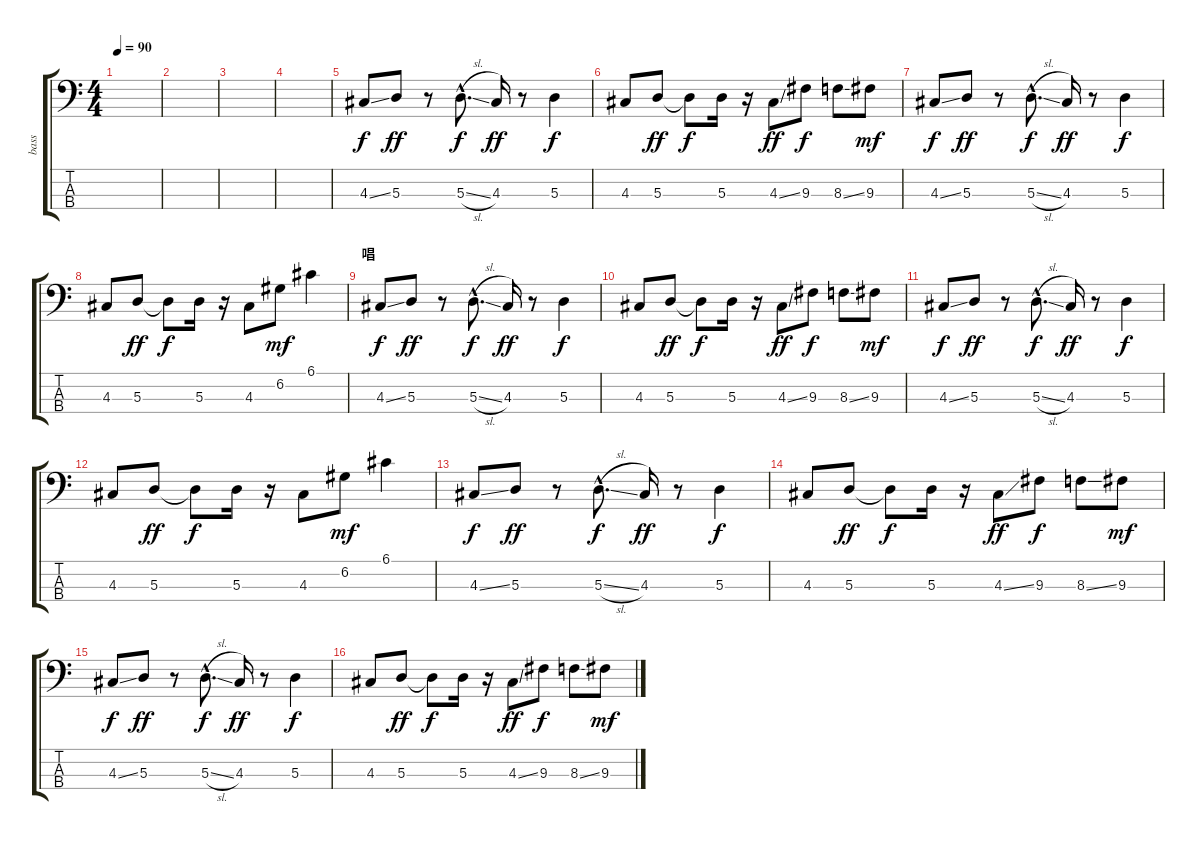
\track ("bass" "bass") {instrument electricbassfinger}
\staff {score tabs}
\tuning (G2 D2 A1 E1) {hide}
\ts (4 4)
\tempo 90
\clef f4
\ks c
|
|
|
|
4.3{ss}.8 5.3.8{dy ff} r.8 5.3{sl hac}.8{d dy f} 4.3.16{dy ff} r.8 5.3.4{dy f} |
4.3.8 5.3.8{dy ff} 5.3{t}.8{dy f} 5.3.16 r.16 4.3{ss}.8{dy ff} 9.3.8{dy f} 8.3{ss}.8 9.3.8{dy mf} |
4.3{ss}.8{dy f} 5.3.8{dy ff} r.8 5.3{sl hac}.8{d dy f} 4.3.16{dy ff} r.8 5.3.4{dy f} |
4.3.8 5.3.8{dy ff} 5.3{t}.8{dy f} 5.3.16 r.16 4.3.8 6.2.8{dy mf} 6.1.4 |
\section ("" "唱")
4.3{ss}.8{dy f} 5.3.8{dy ff} r.8 5.3{sl hac}.8{d dy f} 4.3.16{dy ff} r.8 5.3.4{dy f} |
4.3.8 5.3.8{dy ff} 5.3{t}.8{dy f} 5.3.16 r.16 4.3{ss}.8{dy ff} 9.3.8{dy f} 8.3{ss}.8 9.3.8{dy mf} |
4.3{ss}.8{dy f} 5.3.8{dy ff} r.8 5.3{sl hac}.8{d dy f} 4.3.16{dy ff} r.8 5.3.4{dy f} |
4.3.8 5.3.8{dy ff} 5.3{t}.8{dy f} 5.3.16 r.16 4.3.8 6.2.8{dy mf} 6.1.4 |
4.3{ss}.8{dy f} 5.3.8{dy ff} r.8 5.3{sl hac}.8{d dy f} 4.3.16{dy ff} r.8 5.3.4{dy f} |
4.3.8 5.3.8{dy ff} 5.3{t}.8{dy f} 5.3.16 r.16 4.3{ss}.8{dy ff} 9.3.8{dy f} 8.3{ss}.8 9.3.8{dy mf} |
4.3{ss}.8{dy f} 5.3.8{dy ff} r.8 5.3{sl hac}.8{d dy f} 4.3.16{dy ff} r.8 5.3.4{dy f} |
4.3.8 5.3.8{dy ff} 5.3{t}.8{dy f} 5.3.16 r.16 4.3{ss}.8{dy ff} 9.3.8{dy f} 8.3{ss}.8 9.3.8{dy mf}
